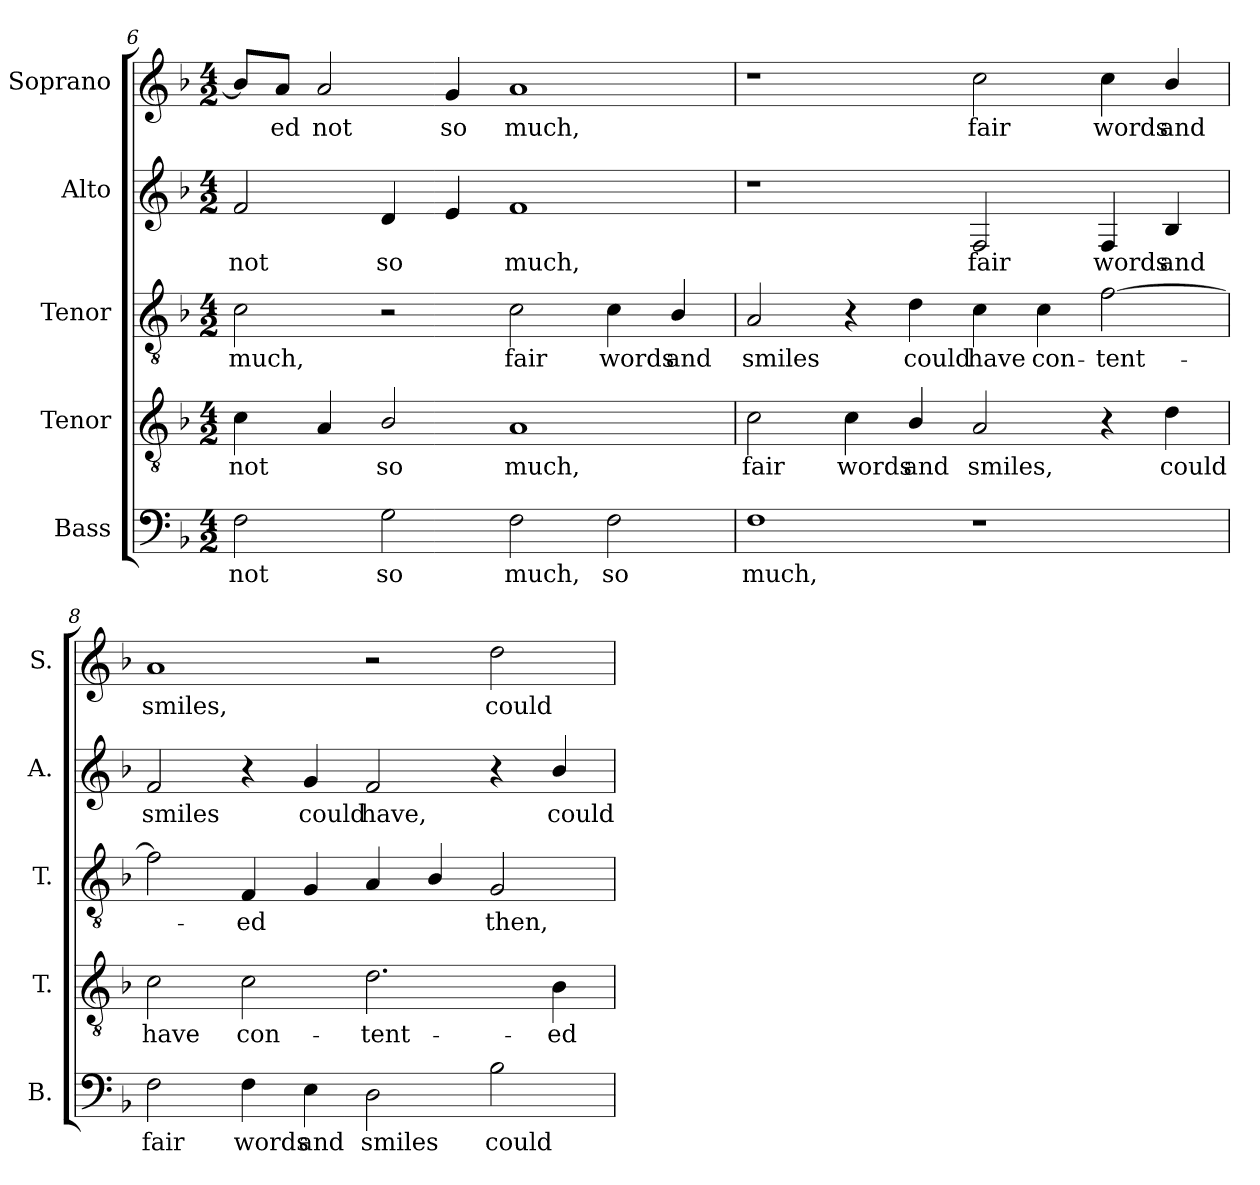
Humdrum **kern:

**kern	**text	**kern	**text	**kern	**text	**kern	**text	**kern	**text
*part5	*part5	*part4	*part4	*part3	*part3	*part2	*part2	*part1	*part1
*staff5	*staff5	*staff4	*staff4	*staff3	*staff3	*staff2	*staff2	*staff1	*staff1
*I"Bass	*	*I"Tenor	*	*I"Tenor	*	*I"Alto	*	*I"Soprano	*
*I'B.	*	*I'T.	*	*I'T.	*	*I'A.	*	*I'S.	*
*clefF4	*	*clefGv2	*	*clefGv2	*	*clefG2	*	*clefG2	*
*	*	*ITrd7c12	*	*ITrd7c12	*	*	*	*	*
*k[b-]	*	*k[b-]	*	*k[b-]	*	*k[b-]	*	*k[b-]	*
*F:	*	*F:	*	*F:	*	*F:	*	*F:	*
*M4/2	*	*M4/2	*	*M4/2	*	*M4/2	*	*M4/2	*
=6	=6	=6	=6	=6	=6	=6	=6	=6	=6
!	!LO:LY:b:color=#000000	!	!	!	!	!	!	!	!
!	!	!	!LO:LY:b:color=#000000	!	!	!	!	!	!
!	!	!	!	!	!LO:LY:b:color=#000000	!	!	!	!
!	!	!	!	!	!	!	!LO:LY:b:color=#000000	!	!
2Fi\	not	4Ci\	not	2Ci\	much,	2fi/	not	8b-i/L]	.
!	!	!	!	!	!	!	!	!	!LO:LY:b:color=#000000
.	.	.	.	.	.	.	.	8ai/J	-ed
!	!	!	!	!	!	!	!	!	!LO:LY:b:color=#000000
.	.	4AAi/	.	.	.	.	.	2ai/	not
!	!LO:LY:b:color=#000000	!	!	!	!	!	!	!	!
!	!	!	!LO:LY:b:color=#000000	!	!	!	!	!	!
!	!	!	!	!	!	!	!LO:LY:b:color=#000000	!	!
2Gi\	so	2BB-i/	so	2r	.	4di/	so	.	.
!	!	!	!	!	!	!	!	!	!LO:LY:b:color=#000000
.	.	.	.	.	.	4ei/	.	4gi/	so
!	!LO:LY:b:color=#000000	!	!	!	!	!	!	!	!
!	!	!	!LO:LY:b:color=#000000	!	!	!	!	!	!
!	!	!	!	!	!LO:LY:b:color=#000000	!	!	!	!
!	!	!	!	!	!	!	!LO:LY:b:color=#000000	!	!
!	!	!	!	!	!	!	!	!	!LO:LY:b:color=#000000
2Fi\	much,	1AAi	much,	2Ci\	fair	1fi	much,	1ai	much,
!	!LO:LY:b:color=#000000	!	!	!	!	!	!	!	!
!	!	!	!	!	!LO:LY:b:color=#000000	!	!	!	!
2Fi\	so	.	.	4Ci\	words	.	.	.	.
!	!	!	!	!	!LO:LY:b:color=#000000	!	!	!	!
.	.	.	.	4BB-i/	and	.	.	.	.
!!LO:LB:g=z
=7	=7	=7	=7	=7	=7	=7	=7	=7	=7
!	!LO:LY:b:color=#000000	!	!	!	!	!	!	!	!
!	!	!	!LO:LY:b:color=#000000	!	!	!	!	!	!
!	!	!	!	!	!LO:LY:b:color=#000000	!	!	!	!
1Fi	much,	2Ci\	fair	2AAi/	smiles	1r	.	1r	.
!	!	!	!LO:LY:b:color=#000000	!	!	!	!	!	!
.	.	4Ci\	words	4r	.	.	.	.	.
!	!	!	!LO:LY:b:color=#000000	!	!	!	!	!	!
!	!	!	!	!	!LO:LY:b:color=#000000	!	!	!	!
.	.	4BB-i/	and	4Di\	could	.	.	.	.
!	!	!	!LO:LY:b:color=#000000	!	!	!	!	!	!
!	!	!	!	!	!LO:LY:b:color=#000000	!	!	!	!
!	!	!	!	!	!	!	!LO:LY:b:color=#000000	!	!
!	!	!	!	!	!	!	!	!	!LO:LY:b:color=#000000
1r	.	2AAi/	smiles,	4Ci\	have	2Fi/	fair	2cci\	fair
!	!	!	!	!	!LO:LY:b:color=#000000	!	!	!	!
.	.	.	.	4Ci\	con-	.	.	.	.
!	!	!	!	!	!LO:LY:b:color=#000000	!	!	!	!
!	!	!	!	!	!	!	!LO:LY:b:color=#000000	!	!
!	!	!	!	!	!	!	!	!	!LO:LY:b:color=#000000
.	.	4r	.	[2Fi\	-tent-	4Fi/	words	4cci\	words
!	!	!	!LO:LY:b:color=#000000	!	!	!	!	!	!
!	!	!	!	!	!	!	!LO:LY:b:color=#000000	!	!
!	!	!	!	!	!	!	!	!	!LO:LY:b:color=#000000
.	.	4Di\	could	.	.	4B-i/	and	4b-i/	and
=8	=8	=8	=8	=8	=8	=8	=8	=8	=8
!	!LO:LY:b:color=#000000	!	!	!	!	!	!	!	!
!	!	!	!LO:LY:b:color=#000000	!	!	!	!	!	!
!	!	!	!	!	!	!	!LO:LY:b:color=#000000	!	!
!	!	!	!	!	!	!	!	!	!LO:LY:b:color=#000000
2Fi\	fair	2Ci\	have	2Fi\]	.	2fi/	smiles	1ai	smiles,
!	!LO:LY:b:color=#000000	!	!	!	!	!	!	!	!
!	!	!	!LO:LY:b:color=#000000	!	!	!	!	!	!
!	!	!	!	!	!LO:LY:b:color=#000000	!	!	!	!
4Fi\	words	2Ci\	con-	4FFi/	-ed	4r	.	.	.
!	!LO:LY:b:color=#000000	!	!	!	!	!	!	!	!
!	!	!	!	!	!	!	!LO:LY:b:color=#000000	!	!
4Ei\	and	.	.	4GGi/	.	4gi/	could	.	.
!	!LO:LY:b:color=#000000	!	!	!	!	!	!	!	!
!	!	!	!LO:LY:b:color=#000000	!	!	!	!	!	!
!	!	!	!	!	!	!	!LO:LY:b:color=#000000	!	!
2Di\	smiles	2.Di\	-tent-	4AAi/	.	2fi/	have,	2r	.
.	.	.	.	4BB-i/	.	.	.	.	.
!	!LO:LY:b:color=#000000	!	!	!	!	!	!	!	!
!	!	!	!	!	!LO:LY:b:color=#000000	!	!	!	!
!	!	!	!	!	!	!	!	!	!LO:LY:b:color=#000000
2B-i\	could	.	.	2GGi/	then,	4r	.	2ddi\	could
!	!	!	!LO:LY:b:color=#000000	!	!	!	!	!	!
!	!	!	!	!	!	!	!LO:LY:b:color=#000000	!	!
.	.	4BB-i\	-ed	.	.	4b-i/	could	.	.
=	=	=	=	=	=	=	=	=	=
*-	*-	*-	*-	*-	*-	*-	*-	*-	*-
